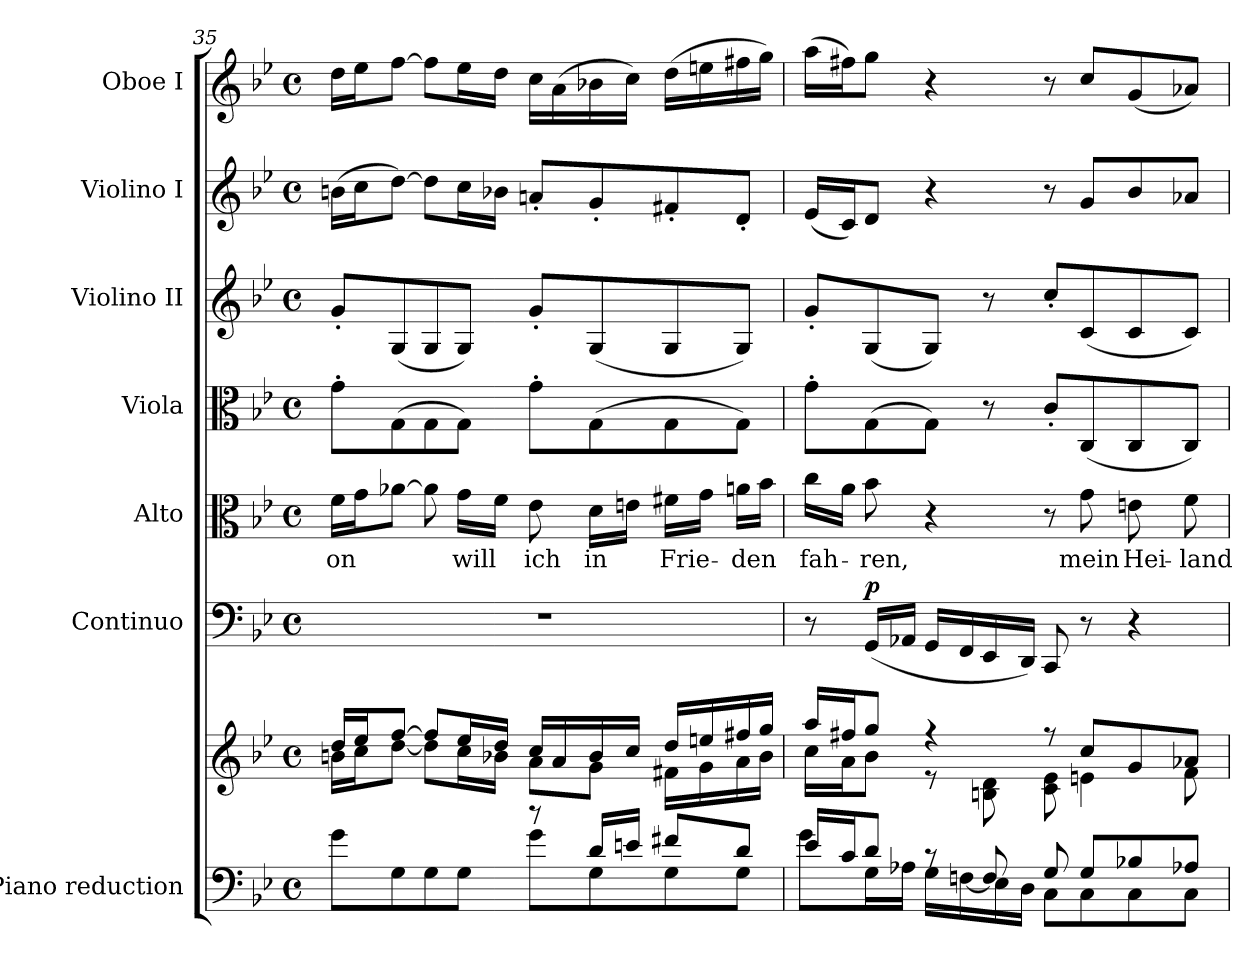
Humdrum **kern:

**kern	**kern	**kern	**dynam	**kern	**text	**kern	**kern	**kern	**kern
*part7	*part7	*part6	*part6	*part5	*part5	*part4	*part3	*part2	*part1
*staff8	*staff7	*staff6	*staff6	*staff5	*staff5	*staff4	*staff3	*staff2	*staff1
*I"Piano reduction	*	*I"Continuo	*	*I"Alto	*	*I"Viola	*I"Violino II	*I"Violino I	*I"Oboe I
*I'Pno	*	*	*	*	*	*I'Vla	*I'Vln	*I'Vln	*I'Ob
*clefF4	*clefG2	*clefF4	*	*clefC3	*	*clefC3	*clefG2	*clefG2	*clefG2
*k[b-e-]	*k[b-e-]	*k[b-e-]	*	*k[b-e-]	*	*k[b-e-]	*k[b-e-]	*k[b-e-]	*k[b-e-]
*M4/4	*M4/4	*M4/4	*	*M4/4	*	*M4/4	*M4/4	*M4/4	*M4/4
*met(c)	*met(c)	*met(c)	*	*met(c)	*	*met(c)	*met(c)	*met(c)	*met(c)
=35	=35	=35	=35	=35	=35	=35	=35	=35	=35
*^	*^	*	*	*	*	*	*	*	*
!	!	!	!	!	!	!	!LO:LY:b	!	!	!	!
2ryy	8g\L	16dd/LL	16bn\LL	1r	.	16f\LL	-on	8g'\L	8g'/L	(>16bn\LL	16dd\LL
.	.	16ee-/J	16cc\J	.	.	16g\J	.	.	.	16cc\J	16ee-\J
.	8G\	[8ff/J	[8dd\J	.	.	[8a-X\J	.	(>8G\	(<8G/	[8dd\J)	[8ff\J
.	8G\	8ff/L]	8dd\L]	.	.	8a-\]	.	8G\	8G/	8dd\L]	8ff\L]
!	!	!	!	!	!	!	!LO:LY:b	!	!	!	!
.	8G\J	16ee-/L	16cc\L	.	.	16g\LL	will	8G\J)	8G/J)	16cc\L	16ee-\L
.	.	16dd/JJ	16b-X\JJ	.	.	16f\JJ	.	.	.	16b-X\JJ	16dd\JJ
!	!	!	!	!	!	!	!LO:LY:b	!	!	!	!
8r	8g\L	16cc/LL	8a\L	.	.	8e-\	ich	8g'\L	8g'/L	8an'/L	16cc\LL
.	.	16a/	.	.	.	.	.	.	.	.	(>16a\
!	!	!	!	!	!	!	!LO:LY:b	!	!	!	!
16d/LL	8G\	16b-/	8g\J	.	.	16d\LL	in	(>8G\	(<8G/	8g'/	16b-X\
16en/JJ	.	16cc/JJ	.	.	.	16en\JJ	.	.	.	.	16cc\JJ)
!	!	!	!	!	!	!	!LO:LY:b	!	!	!	!
8f#X/L	8G\	16dd/LL	16f#X\LL	.	.	16f#X\LL	Frie-	8G\	8G/	8f#X'/	(>16dd\LL
.	.	16een/	16g\	.	.	16g\JJ	.	.	.	.	16een\
!	!	!	!	!	!	!	!LO:LY:b	!	!	!	!
8d/J	8G\J	16ff#X/	16a\	.	.	16an\LL	-den	8G\J)	8G/J)	8d'/J	16ff#X\
.	.	16gg/JJ	16b-\JJ	.	.	16b-\JJ	.	.	.	.	16gg\JJ)
!!LO:LB:g=z
=36	=36	=36	=36	=36	=36	=36	=36	=36	=36	=36	=36
!	!	!	!	!	!	!	!LO:LY:b	!	!	!	!
16e-/LL	8g\L	16aa/LL	16cc\LL	8r	.	16cc\LL	fah-	8g'\L	8g'/L	(<16e-/LL	(>16aa\LL
16c/J	.	16ff#X/J	16a\J	.	.	16a\JJ	.	.	.	16c/J)	16ff#X\J)
!	!	!	!	!	!LO:DY:a	!	!LO:LY:b	!	!	!	!
8d/J	16G\L	8gg/J	8b-\J	(<16GG/LL	p	8b-\	-ren,	(>8G\	(<8G/	8d/J	8gg\J
.	16A-X\JJ	.	.	16AA-X/JJ	.	.	.	.	.	.	.
8rc	16G\LL	4r	8r	16GG/LL	.	4r	.	8G\J)	8G/J)	4r	4r
.	[16Fn\	.	.	16FF/	.	.	.	.	.	.	.
8F/]	16E-\	.	8Bn\ 8d\	16EE-/	.	.	.	8r	8r	.	.
.	16D\JJ	.	.	16DD/JJ)	.	.	.	.	.	.	.
8G/	8C\L	8r	8c\ 8e-\	8CC/	.	8r	.	8c'/L	8cc'/L	8r	8r
!	!	!	!	!	!	!	!LO:LY:b	!	!	!	!
8G/L	8C\	8cc/L	4en\	8r	.	8g\	mein	(<8C/	(<8c/	8g/L	8cc/L
!	!	!	!	!	!	!	!LO:LY:b	!	!	!	!
8B-X/	8C\	8g/	.	4r	.	8en\	Hei-	8C/	8c/	8b-/	(<8g/
!	!	!	!	!	!	!	!LO:LY:b	!	!	!	!
8A-X/J	8C\J	8a-X/J	8f\	.	.	8f\	-land	8C/J)	8c/J)	8a-X/J	8a-X/J)
*v	*v	*	*	*	*	*	*	*	*	*	*
*	*v	*v	*	*	*	*	*	*	*	*
=	=	=	=	=	=	=	=	=	=
*-	*-	*-	*-	*-	*-	*-	*-	*-	*-
